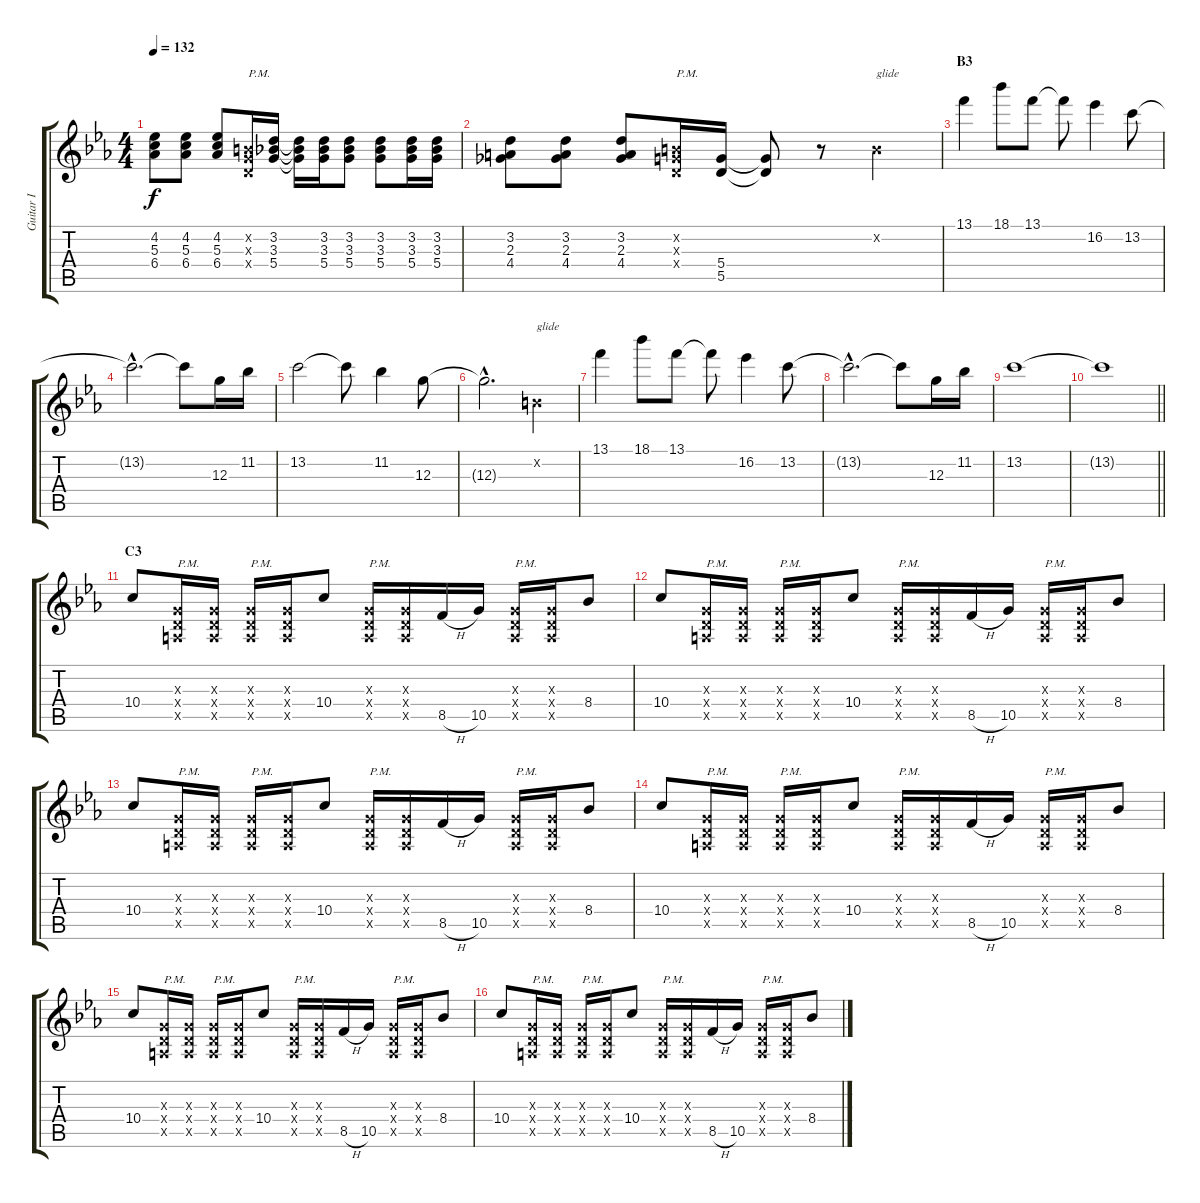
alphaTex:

\track ("Guitar I" "Guitar I") {instrument overdrivenguitar}
\staff {score tabs}
\tuning (E4 B3 G3 D3 A2 E2) {hide}
\ts (4 4)
\tempo 132
\clef g2
\ks eb
(4.2 5.3 6.4).8{dy f} (4.2 5.3 6.4).8 (4.2 5.3 6.4).8 (0.2{x} 0.3{x} 0.4{x}).16{txt "P.M."} (3.2 3.3 5.4).16 (3.2{t} 3.3{t} 5.4{t}).16 (3.2 3.3 5.4).16 (3.2 3.3 5.4).8 (3.2 3.3 5.4).8 (3.2 3.3 5.4).16 (3.2 3.3 5.4).16 |
(3.2 2.3 4.4).8 (3.2 2.3 4.4).8 (3.2 2.3 4.4).8 (0.2{x} 0.3{x} 0.4{x}).16{txt "P.M."} (5.4 5.5).16 (5.4{t} 5.5{t}).8 r.8 0.2{x}.4{txt "glide" volume 15} |
\section ("" "B3")
13.1.4 18.1.8 13.1.8 13.1{t}.8 16.2.4 13.2.8 |
13.2{hac t}.2{d} 13.2{t}.8 12.3.16 11.2.16 |
13.2.2 13.2{t}.8 11.2.4 12.3.8 |
12.3{hac t}.2{d} 0.2{x}.4{txt "glide"} |
13.1.4 18.1.8 13.1.8 13.1{t}.8 16.2.4 13.2.8 |
13.2{hac t}.2{d} 13.2{t}.8 12.3.16 11.2.16 |
13.2.1 |
\barLineRight lightlight
13.2{t}.1 |
\section ("" "C3")
10.4.8{volume 12} (0.3{x} 0.4{x} 0.5{x}).16{txt "P.M."} (0.3{x} 0.4{x} 0.5{x}).16 (0.3{x} 0.4{x} 0.5{x}).16{txt "P.M."} (0.3{x} 0.4{x} 0.5{x}).16 10.4.8 (0.3{x} 0.4{x} 0.5{x}).16{txt "P.M."} (0.3{x} 0.4{x} 0.5{x}).16 8.5{h}.16 10.5.16 (0.3{x} 0.4{x} 0.5{x}).16{txt "P.M."} (0.3{x} 0.4{x} 0.5{x}).16 8.4.8 |
10.4.8 (0.3{x} 0.4{x} 0.5{x}).16{txt "P.M."} (0.3{x} 0.4{x} 0.5{x}).16 (0.3{x} 0.4{x} 0.5{x}).16{txt "P.M."} (0.3{x} 0.4{x} 0.5{x}).16 10.4.8 (0.3{x} 0.4{x} 0.5{x}).16{txt "P.M."} (0.3{x} 0.4{x} 0.5{x}).16 8.5{h}.16 10.5.16 (0.3{x} 0.4{x} 0.5{x}).16{txt "P.M."} (0.3{x} 0.4{x} 0.5{x}).16 8.4.8 |
10.4.8 (0.3{x} 0.4{x} 0.5{x}).16{txt "P.M."} (0.3{x} 0.4{x} 0.5{x}).16 (0.3{x} 0.4{x} 0.5{x}).16{txt "P.M."} (0.3{x} 0.4{x} 0.5{x}).16 10.4.8 (0.3{x} 0.4{x} 0.5{x}).16{txt "P.M."} (0.3{x} 0.4{x} 0.5{x}).16 8.5{h}.16 10.5.16 (0.3{x} 0.4{x} 0.5{x}).16{txt "P.M."} (0.3{x} 0.4{x} 0.5{x}).16 8.4.8 |
10.4.8 (0.3{x} 0.4{x} 0.5{x}).16{txt "P.M."} (0.3{x} 0.4{x} 0.5{x}).16 (0.3{x} 0.4{x} 0.5{x}).16{txt "P.M."} (0.3{x} 0.4{x} 0.5{x}).16 10.4.8 (0.3{x} 0.4{x} 0.5{x}).16{txt "P.M."} (0.3{x} 0.4{x} 0.5{x}).16 8.5{h}.16 10.5.16 (0.3{x} 0.4{x} 0.5{x}).16{txt "P.M."} (0.3{x} 0.4{x} 0.5{x}).16 8.4.8 |
10.4.8 (0.3{x} 0.4{x} 0.5{x}).16{txt "P.M."} (0.3{x} 0.4{x} 0.5{x}).16 (0.3{x} 0.4{x} 0.5{x}).16{txt "P.M."} (0.3{x} 0.4{x} 0.5{x}).16 10.4.8 (0.3{x} 0.4{x} 0.5{x}).16{txt "P.M."} (0.3{x} 0.4{x} 0.5{x}).16 8.5{h}.16 10.5.16 (0.3{x} 0.4{x} 0.5{x}).16{txt "P.M."} (0.3{x} 0.4{x} 0.5{x}).16 8.4.8 |
10.4.8 (0.3{x} 0.4{x} 0.5{x}).16{txt "P.M."} (0.3{x} 0.4{x} 0.5{x}).16 (0.3{x} 0.4{x} 0.5{x}).16{txt "P.M."} (0.3{x} 0.4{x} 0.5{x}).16 10.4.8 (0.3{x} 0.4{x} 0.5{x}).16{txt "P.M."} (0.3{x} 0.4{x} 0.5{x}).16 8.5{h}.16 10.5.16 (0.3{x} 0.4{x} 0.5{x}).16{txt "P.M."} (0.3{x} 0.4{x} 0.5{x}).16 8.4.8
